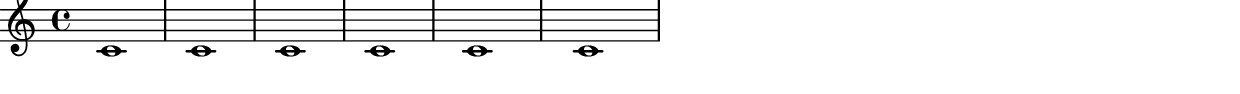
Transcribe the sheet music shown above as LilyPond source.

%% Generated by lilypond-book
%% Options: [exampleindent=10.16\mm,indent=0\mm,line-width=160\mm,paper-height=845.047\pt,paper-width=597.508\pt,papersize='(cons (* 597.508 pt) (* 845.047 pt))]
\include "lilypond-book-preamble.ly"


% ****************************************************************
% Start cut-&-pastable-section
% ****************************************************************

#(ly:set-option 'eps-box-padding 3.000000)



\paper {
  #(set-paper-size '(cons (* 597.508 pt) (* 845.047 pt)))
  indent = 0\mm
  line-width = 160\mm
  % offset the left padding, also add 1mm as lilypond creates cropped
  % images with a little space on the right
  line-width = #(- line-width (* mm  3.000000) (* mm 1))
}

\layout {
  
}




% ****************************************************************
% ly snippet:
% ****************************************************************
\sourcefilename "/lilypond-2.25.15/input/regression/fret-diagrams-dots.ly"
\sourcefileline 0
\version "2.19.8"

\header {
  texidoc="
Dots indicating fingerings can be changed in location,
size, and coloring.
It is possible to parenthesize a single dot.  The color
of the paranthesis may be taken from dot or default.
A possible collision between parathesis and fret-label-
indication can be resolved by an override for
@code{fret-label-horizontal-offset} in @code{fret-diagram-details}.

"
}

\layout { ragged-right = ##t }

<<
  \chords {
    c1 |
    c1 |
    c1 |
    c1 |
    c1 |
    c1
  }

  \new Voice {
    \textLengthOn

     %% C major for guitar,  verbose style
    c'1 ^\markup {
            \fret-diagram-verbose #'((mute 6)
                                     (place-fret 5 3 1)
                                     (place-fret 4 5 2)
                                     (place-fret 3 5 3)
                                     (place-fret 2 5 4)
                                     (place-fret 1 3 1)
                                     (barre 5 1 3))}

     %% C major for guitar, verbose style
    \override TextScript.fret-diagram-details.dot-radius = #0.3
    c' ^\markup {
            \fret-diagram-verbose #'((mute 6)
                                     (place-fret 5 3 1)
                                     (place-fret 4 5 2)
                                     (place-fret 3 5 3)
                                     (place-fret 2 5 4)
                                     (place-fret 1 3 1)
                                     (barre 5 1 3))}

     %% C major for guitar, verbose style
    \revert TextScript.fret-diagram-details.dot-radius
    \once \override TextScript.fret-diagram-details.dot-color = #'white
    c' ^\markup {
            \fret-diagram-verbose #'((mute 6)
                                     (place-fret 5 3 1)
                                     (place-fret 4 5 2)
                                     (place-fret 3 5 3)
                                     (place-fret 2 5 4)
                                     (place-fret 1 3 1)
                                     (barre 5 1 3))}

     %% C major for guitar,  verbose style
    \once \override TextScript.fret-diagram-details.dot-position = #0.5
    c'1 ^\markup {
            \fret-diagram-verbose #'((mute 6)
                                     (place-fret 5 3 1)
                                     (place-fret 4 5 2)
                                     (place-fret 3 5 3)
                                     (place-fret 2 5 4)
                                     (place-fret 1 3 1)
                                     (barre 5 1 3))}

     %% C major for guitar,  verbose style
    \once \override TextScript.size = #1.4
    c'1 ^\markup {
            \fret-diagram-verbose #'((mute 6)
                                     (place-fret 5 3 1 blue)
                                     (place-fret 4 5 2 red parenthesized)
                                     (place-fret 3 5 3)
                                     (place-fret 2 5 4 red)
                                     (place-fret 1 3 1 blue parenthesized)
                                     (barre 5 1 3))}

     %% C major for guitar,  verbose style
     %% larger size and dot-radius
     %% different dot-colors
     %% parenthesizing single dots, with different paren-color
     %% horizontal moving fret-label-indication
    \once \override TextScript.size = #1.5
    \once \override TextScript.fret-diagram-details.dot-radius = #0.4
    \once \override TextScript.fret-diagram-details.fret-label-horizontal-offset = #0.2
    c'1 ^\markup {
            \fret-diagram-verbose
              #'((mute 6)
                 (place-fret 5 3 1 blue)
                 (place-fret 4 5 2 red parenthesized default-paren-color)
                 (place-fret 3 5 3)
                 (place-fret 2 5 4 red)
                 (place-fret 1 3 1 blue parenthesized)
                 (barre 5 1 3))}

 }
>>



% ****************************************************************
% end ly snippet
% ****************************************************************
